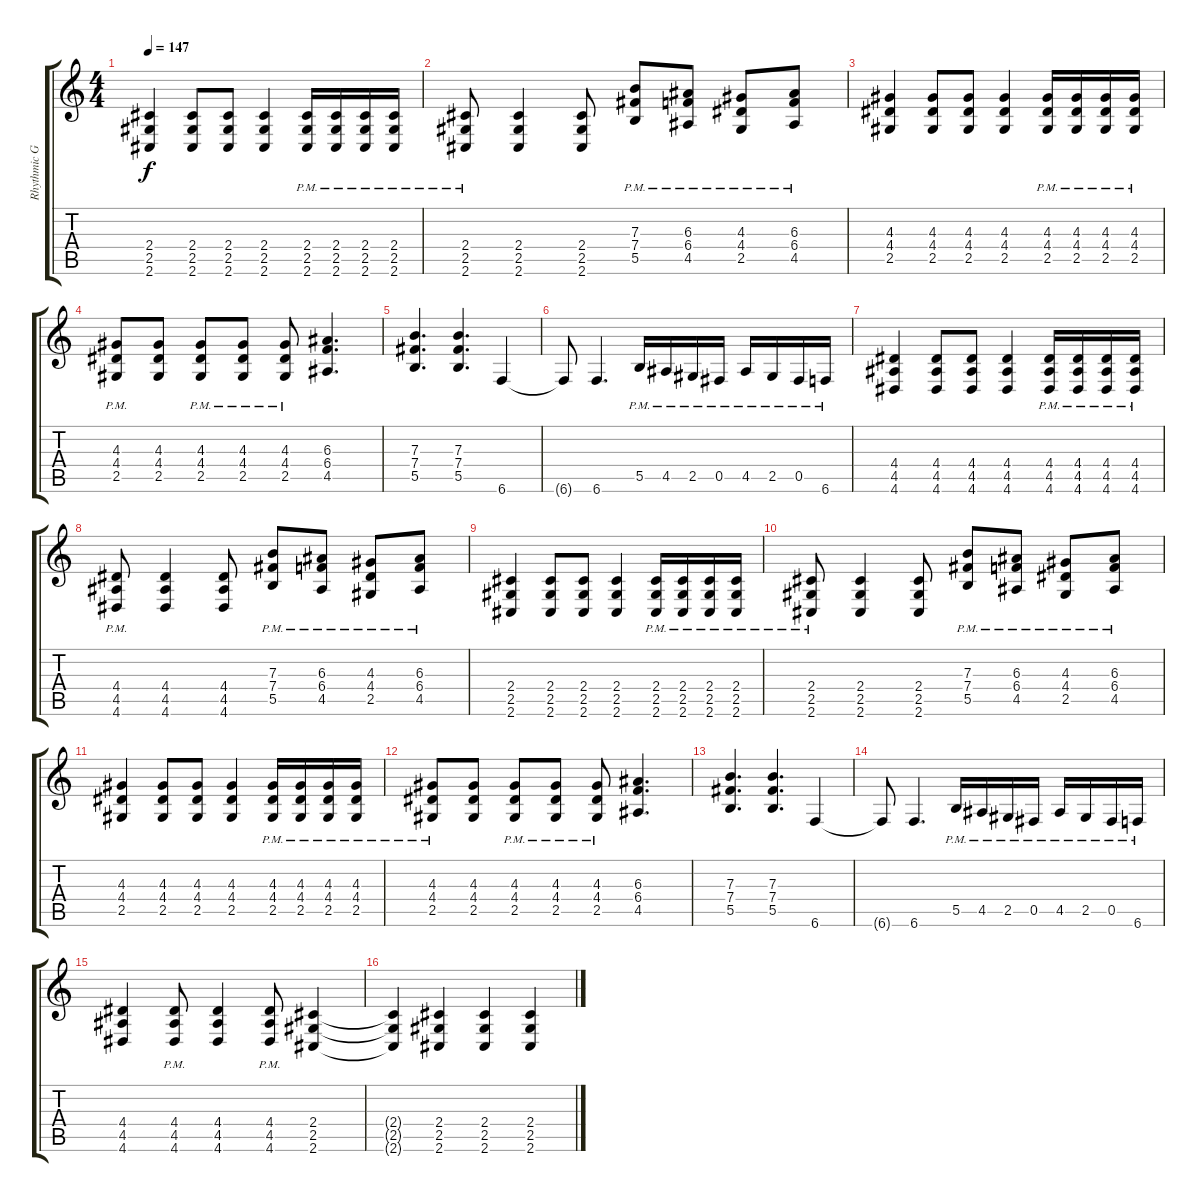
\track ("Rhythmic Guitar" "Rhythmic G") {instrument distortionguitar}
\staff {score tabs}
\tuning (Db4 Ab3 E3 B2 Gb2 B1) {hide}
\ts (4 4)
\tempo 147
\clef g2
\ks c
(2.4 2.5 2.6).4{dy f} (2.4 2.5 2.6).8 (2.4 2.5 2.6).8 (2.4 2.5 2.6).4 (2.4{pm} 2.5{pm} 2.6{pm}).16 (2.4{pm} 2.5{pm} 2.6{pm}).16 (2.4{pm} 2.5{pm} 2.6{pm}).16 (2.4{pm} 2.5{pm} 2.6{pm}).16 |
(2.4{pm} 2.5{pm} 2.6{pm}).8 (2.4 2.5 2.6).4 (2.4 2.5 2.6).8 (7.3{pm} 7.4{pm} 5.5{pm}).8 (6.3{pm} 6.4{pm} 4.5{pm}).8 (4.3{pm} 4.4{pm} 2.5{pm}).8 (6.3{pm} 6.4{pm} 4.5{pm}).8 |
(4.3 4.4 2.5).4 (4.3 4.4 2.5).8 (4.3 4.4 2.5).8 (4.3 4.4 2.5).4 (4.3{pm} 4.4{pm} 2.5{pm}).16 (4.3{pm} 4.4{pm} 2.5{pm}).16 (4.3{pm} 4.4{pm} 2.5{pm}).16 (4.3{pm} 4.4{pm} 2.5{pm}).16 |
(4.3 4.4{pm} 2.5{pm}).8 (4.3 4.4 2.5).8 (4.3{pm} 4.4{pm} 2.5{pm}).8 (4.3{pm} 4.4{pm} 2.5{pm}).8 (4.3{pm} 4.4{pm} 2.5{pm}).8 (6.3 6.4 4.5).4{d} |
(7.3 7.4 5.5).4{d} (7.3 7.4 5.5).4{d} 6.6.4 |
6.6{t}.8 6.6.4{d} 5.5{pm}.16 4.5{pm}.16 2.5{pm}.16 0.5{pm}.16 4.5{pm}.16 2.5{pm}.16 0.5{pm}.16 6.6{pm}.16 |
(4.4 4.5 4.6).4 (4.4 4.5 4.6).8 (4.4 4.5 4.6).8 (4.4 4.5 4.6).4 (4.4{pm} 4.5{pm} 4.6{pm}).16 (4.4{pm} 4.5{pm} 4.6{pm}).16 (4.4{pm} 4.5{pm} 4.6{pm}).16 (4.4{pm} 4.5{pm} 4.6{pm}).16 |
(4.4{pm} 4.5{pm} 4.6{pm}).8 (4.4 4.5 4.6).4 (4.4 4.5 4.6).8 (7.3{pm} 7.4{pm} 5.5{pm}).8 (6.3{pm} 6.4{pm} 4.5{pm}).8 (4.3{pm} 4.4{pm} 2.5{pm}).8 (6.3{pm} 6.4{pm} 4.5{pm}).8 |
(2.4 2.5 2.6).4 (2.4 2.5 2.6).8 (2.4 2.5 2.6).8 (2.4 2.5 2.6).4 (2.4{pm} 2.5{pm} 2.6{pm}).16 (2.4{pm} 2.5{pm} 2.6{pm}).16 (2.4{pm} 2.5{pm} 2.6{pm}).16 (2.4{pm} 2.5{pm} 2.6{pm}).16 |
(2.4{pm} 2.5{pm} 2.6{pm}).8 (2.4 2.5 2.6).4 (2.4 2.5 2.6).8 (7.3{pm} 7.4{pm} 5.5{pm}).8 (6.3{pm} 6.4{pm} 4.5{pm}).8 (4.3{pm} 4.4{pm} 2.5{pm}).8 (6.3{pm} 6.4{pm} 4.5{pm}).8 |
(4.3 4.4 2.5).4 (4.3 4.4 2.5).8 (4.3 4.4 2.5).8 (4.3 4.4 2.5).4 (4.3{pm} 4.4{pm} 2.5{pm}).16 (4.3{pm} 4.4{pm} 2.5{pm}).16 (4.3{pm} 4.4{pm} 2.5{pm}).16 (4.3{pm} 4.4{pm} 2.5{pm}).16 |
(4.3 4.4{pm} 2.5{pm}).8 (4.3 4.4 2.5).8 (4.3{pm} 4.4{pm} 2.5{pm}).8 (4.3{pm} 4.4{pm} 2.5{pm}).8 (4.3{pm} 4.4{pm} 2.5{pm}).8 (6.3 6.4 4.5).4{d} |
(7.3 7.4 5.5).4{d} (7.3 7.4 5.5).4{d} 6.6.4 |
6.6{t}.8 6.6.4{d} 5.5{pm}.16 4.5{pm}.16 2.5{pm}.16 0.5{pm}.16 4.5{pm}.16 2.5{pm}.16 0.5{pm}.16 6.6{pm}.16 |
(4.4 4.5 4.6).4 (4.4{pm} 4.5{pm} 4.6{pm}).8 (4.4 4.5 4.6).4 (4.4{pm} 4.5{pm} 4.6{pm}).8 (2.4 2.5 2.6).4 |
(2.4{t} 2.5{t} 2.6{t}).4 (2.4 2.5 2.6).4 (2.4 2.5 2.6).4 (2.4 2.5 2.6).4
